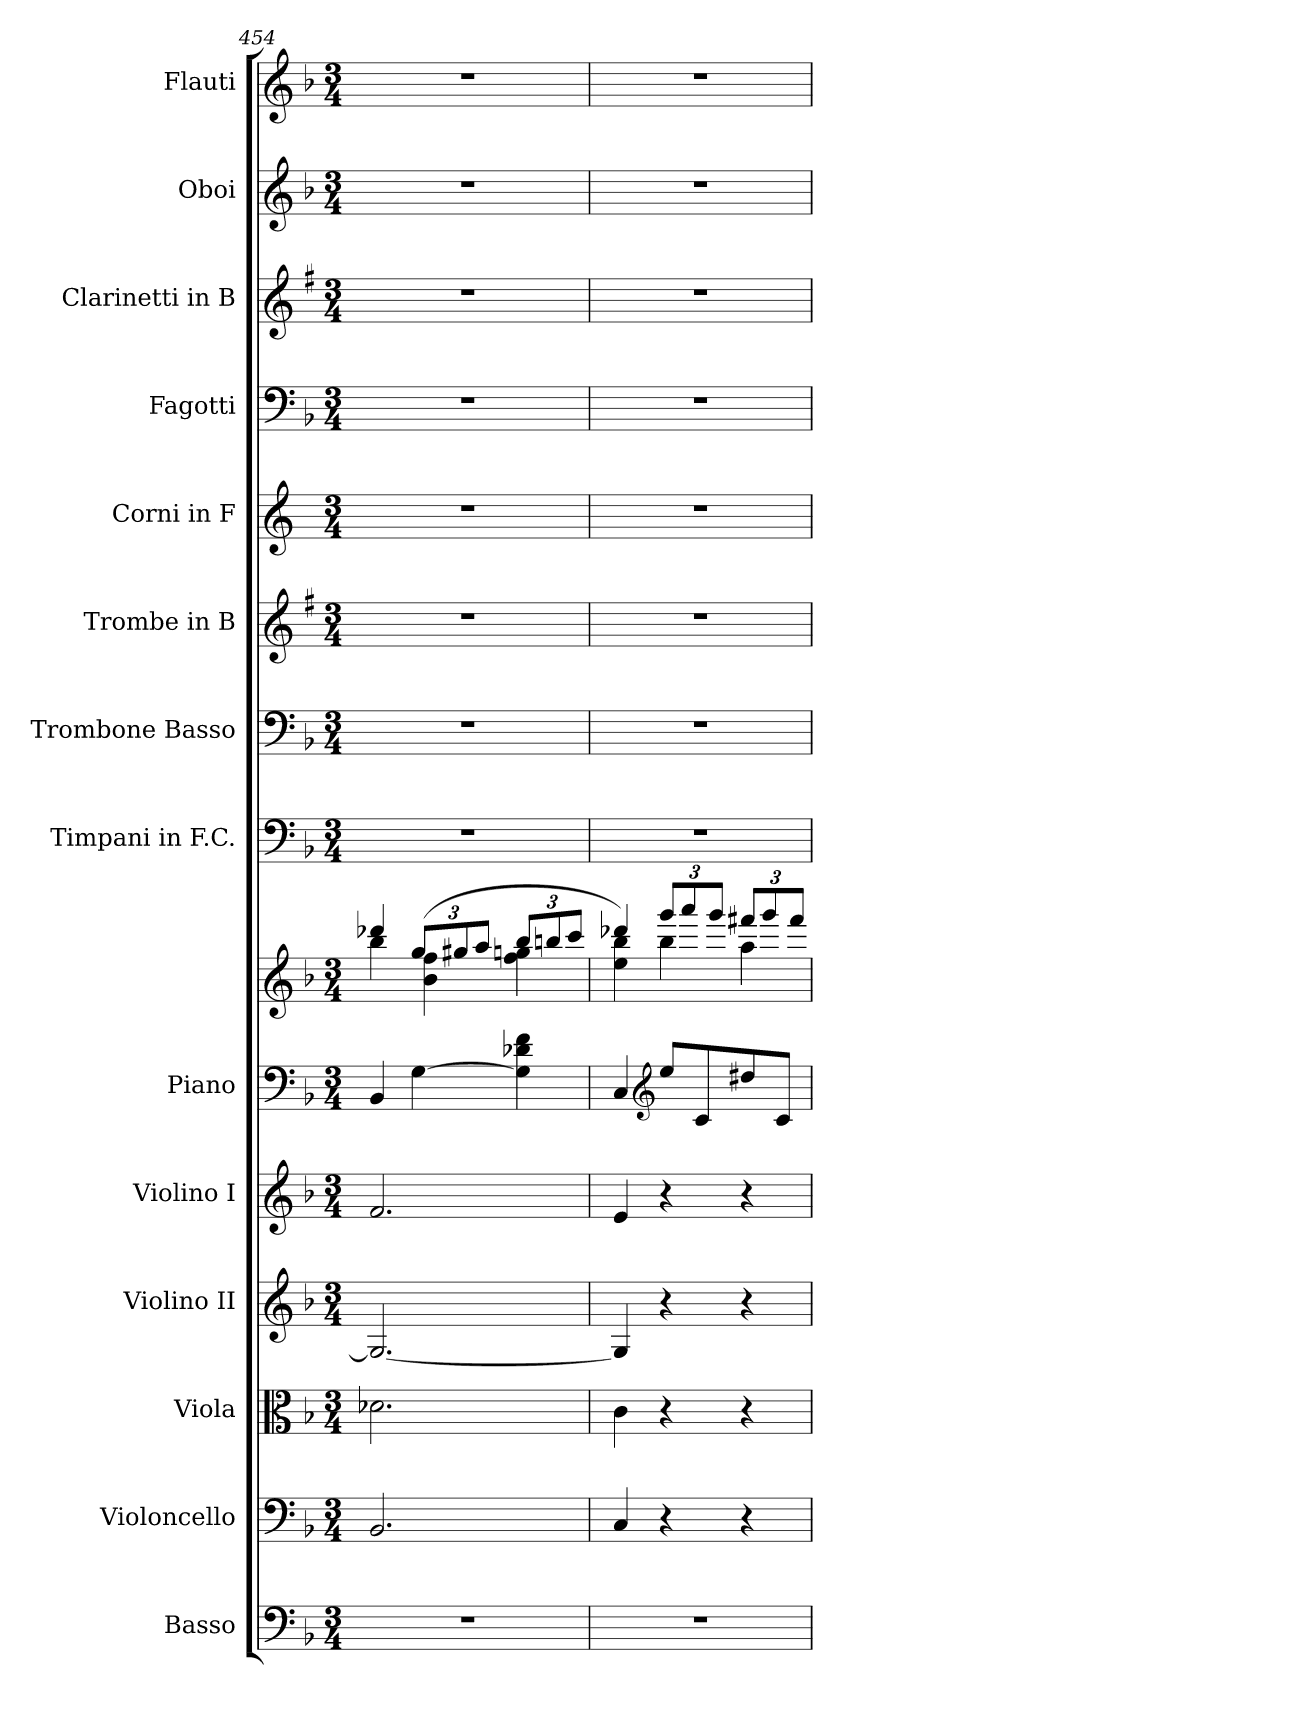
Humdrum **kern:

**kern	**kern	**kern	**kern	**kern	**kern	**kern	**kern	**kern	**kern	**kern	**kern	**kern	**kern	**kern
*part14	*part13	*part12	*part11	*part10	*part9	*part9	*part8	*part7	*part6	*part5	*part4	*part3	*part2	*part1
*staff15	*staff14	*staff13	*staff12	*staff11	*staff10	*staff9	*staff8	*staff7	*staff6	*staff5	*staff4	*staff3	*staff2	*staff1
*I"Basso	*I"Violoncello	*I"Viola	*I"Violino II	*I"Violino I	*I"Piano	*	*I"Timpani in F.C.	*I"Trombone Basso	*I"Trombe in B	*I"Corni in F	*I"Fagotti	*I"Clarinetti in B	*I"Oboi	*I"Flauti
*	*	*	*	*	*I'Pno.	*	*I'Timp.	*	*	*	*	*	*I'Ob.	*I'Fl.
*clefF4	*clefF4	*clefC3	*clefG2	*clefG2	*clefF4	*clefG2	*clefF4	*clefF4	*clefG2	*clefG2	*clefF4	*clefG2	*clefG2	*clefG2
*ITrd7c12	*	*	*	*	*	*	*	*	*ITrd1c2	*ITrd4c7	*	*ITrd1c2	*	*
*k[b-]	*k[b-]	*k[b-]	*k[b-]	*k[b-]	*k[b-]	*k[b-]	*k[b-]	*k[b-]	*k[b-]	*k[b-]	*k[b-]	*k[b-]	*k[b-]	*k[b-]
*M3/4	*M3/4	*M3/4	*M3/4	*M3/4	*M3/4	*M3/4	*M3/4	*M3/4	*M3/4	*M3/4	*M3/4	*M3/4	*M3/4	*M3/4
=454	=454	=454	=454	=454	=454	=454	=454	=454	=454	=454	=454	=454	=454	=454
*	*	*	*	*	*	*^	*	*	*	*	*	*	*	*
2.r	2.BB-/	2.d-X\	2.G/_	2.f/	4BB-/	4ddd-X/	4bb-\	2.r	2.r	2.r	2.r	2.r	2.r	2.r	2.r
*	*	*	*	*	*	*Xbrackettup	*	*	*	*	*	*	*	*	*
.	.	.	.	.	[4G\	(>12gg/L	4b-\ 4ff\	.	.	.	.	.	.	.	.
.	.	.	.	.	.	12gg#X/	.	.	.	.	.	.	.	.	.
.	.	.	.	.	.	12aa/J	.	.	.	.	.	.	.	.	.
.	.	.	.	.	4G\] 4d-X\ 4f\	12bb-/L	4ff\ 4ggn\	.	.	.	.	.	.	.	.
.	.	.	.	.	.	12bbn/	.	.	.	.	.	.	.	.	.
.	.	.	.	.	.	12ccc/J	.	.	.	.	.	.	.	.	.
!!LO:LB:g=z
=455	=455	=455	=455	=455	=455	=455	=455	=455	=455	=455	=455	=455	=455	=455	=455
2.r	4C/	4c\	4G/]	4e/	4C/	4ddd-X/)	4ee\ 4bb-\	2.r	2.r	2.r	2.r	2.r	2.r	2.r	2.r
*	*	*	*	*	*clefG2	*	*	*	*	*	*	*	*	*	*
.	4r	4r	4r	4r	8ee/L	12ggg/L	4bb-\	.	.	.	.	.	.	.	.
.	.	.	.	.	.	12aaa/	.	.	.	.	.	.	.	.	.
.	.	.	.	.	8c/	.	.	.	.	.	.	.	.	.	.
.	.	.	.	.	.	12ggg/J	.	.	.	.	.	.	.	.	.
.	4r	4r	4r	4r	8dd#X/	12fff#X/L	4aa\	.	.	.	.	.	.	.	.
.	.	.	.	.	.	12ggg/	.	.	.	.	.	.	.	.	.
.	.	.	.	.	8c/J	.	.	.	.	.	.	.	.	.	.
.	.	.	.	.	.	12fff#/J	.	.	.	.	.	.	.	.	.
*	*	*	*	*	*	*v	*v	*	*	*	*	*	*	*	*
=	=	=	=	=	=	=	=	=	=	=	=	=	=	=
*-	*-	*-	*-	*-	*-	*-	*-	*-	*-	*-	*-	*-	*-	*-
